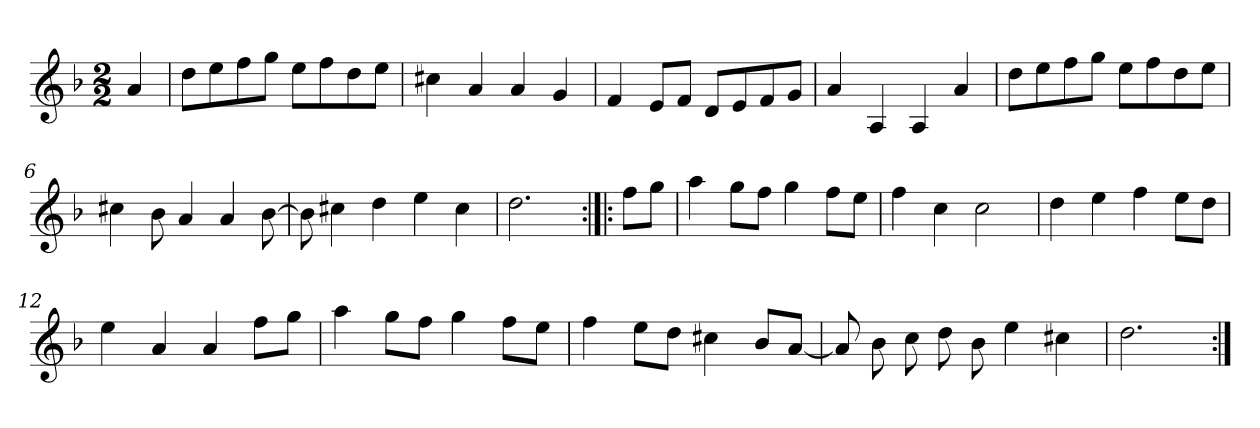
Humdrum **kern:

**kern
*part1
*staff1
*clefG2
*k[b-]
*d:
*M2/2
*MM144
=
4a
=1
8dd\L
8ee\
8ff\
8gg\J
8ee\L
8ff\
8dd\
8ee\J
=2
4cc#X
4a
4a
4g
=3
4f
8e/L
8f/J
8d/L
8e/
8f/
8g/J
=4
4a
4A
4A
4a
=5
8dd\L
8ee\
8ff\
8gg\J
8ee\L
8ff\
8dd\
8ee\J
=6
4cc#X
8b-
4a
4a
[8b-
=7
8b-]
4cc#X
4dd
4ee
4cc#
=8
2.dd
=:|!|:
8ff\L
8gg\J
=9
4aa
8gg\L
8ff\J
4gg
8ff\L
8ee\J
=10
4ff
4cc
2cc
=11
4dd
4ee
4ff
8ee\L
8dd\J
=12
4ee
4a
4a
8ff\L
8gg\J
=13
4aa
8gg\L
8ff\J
4gg
8ff\L
8ee\J
=14
4ff
8ee\L
8dd\J
4cc#X
8b-/L
[8a/J
=15
8a]
8b-
8cc
8dd
8b-
4ee
4cc#X
=16
2.dd
=:|!
*-
